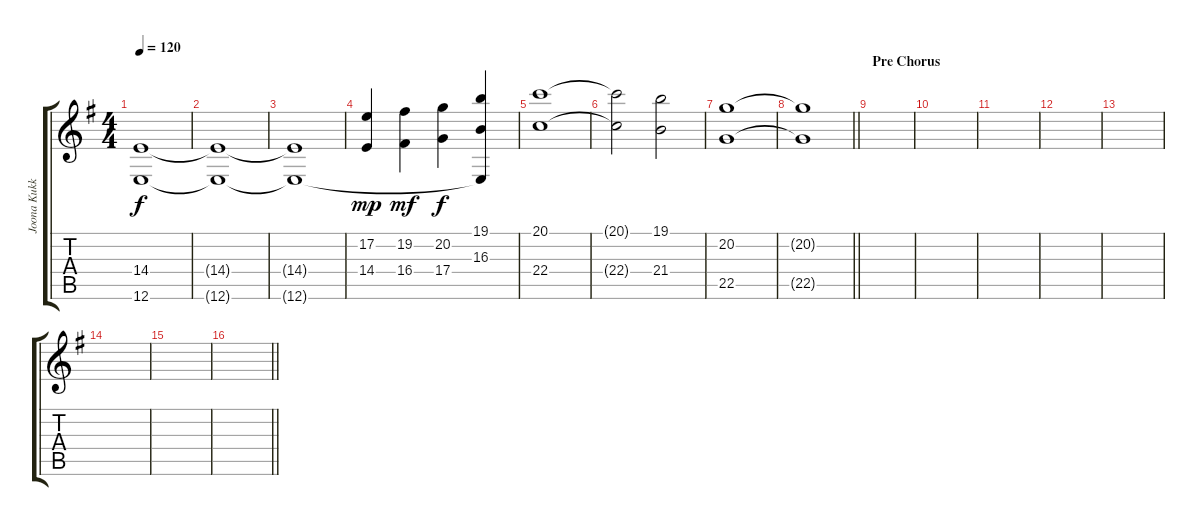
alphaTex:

\track ("Joona Kukkola (strings pad)" "Joona Kukk") {instrument stringensemble1}
\staff {score tabs}
\tuning (E4 B3 G3 D3 A2 E2) {hide}
\ts (4 4)
\tempo 120
\clef g2
\ks eminor
(14.4 12.6).1{dy f} |
(14.4{t} 12.6{t}).1 |
(14.4{t} 12.6{t}).1 |
(17.2 14.4).4{dy mp} (19.2 16.4).4{dy mf} (20.2 17.4).4{dy f} (19.1 16.3 12.6{t}).4 |
(20.1 22.4).1 |
(20.1{t} 22.4{t}).2 (19.1 21.4).2 |
(20.2 22.5).1 |
\barLineRight lightlight
(20.2{t} 22.5{t}).1 |
\section ("" "Pre Chorus")
|
|
|
|
|
|
|
\barLineRight lightlight
